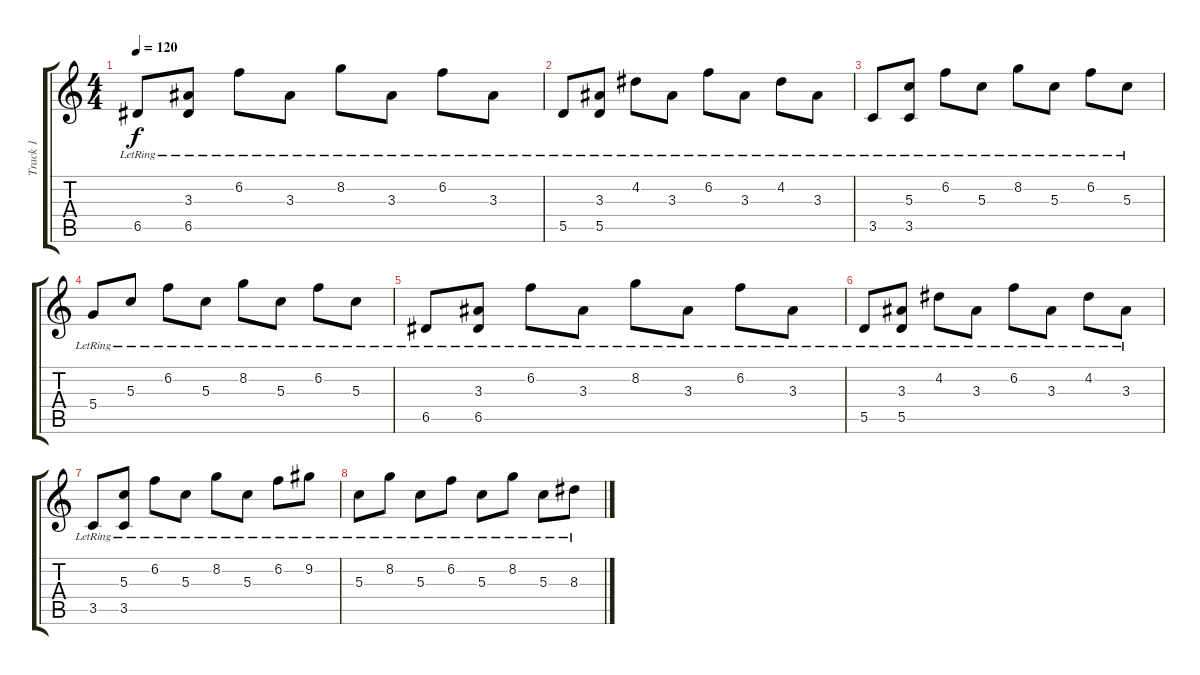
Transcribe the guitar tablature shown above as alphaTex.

\track ("Track 1" "Track 1") {instrument electricguitarmuted}
\staff {score tabs}
\tuning (E4 B3 G3 D3 A2 E2) {hide}
\ts (4 4)
\tempo 120
\clef g2
\ks c
6.5{lr}.8{dy f} (3.3{lr} 6.5).8 6.2{lr}.8 3.3{lr}.8 8.2{lr}.8 3.3{lr}.8 6.2{lr}.8 3.3{lr}.8 |
5.5{lr}.8 (3.3{lr} 5.5).8 4.2{lr}.8 3.3{lr}.8 6.2{lr}.8 3.3{lr}.8 4.2{lr}.8 3.3{lr}.8 |
3.5{lr}.8 (5.3{lr} 3.5).8 6.2{lr}.8 5.3{lr}.8 8.2{lr}.8 5.3{lr}.8 6.2{lr}.8 5.3{lr}.8 |
5.4{lr}.8 5.3{lr}.8 6.2{lr}.8 5.3{lr}.8 8.2{lr}.8 5.3{lr}.8 6.2{lr}.8 5.3{lr}.8 |
6.5{lr}.8 (3.3{lr} 6.5).8 6.2{lr}.8 3.3{lr}.8 8.2{lr}.8 3.3{lr}.8 6.2{lr}.8 3.3{lr}.8 |
5.5{lr}.8 (3.3{lr} 5.5).8 4.2{lr}.8 3.3{lr}.8 6.2{lr}.8 3.3{lr}.8 4.2{lr}.8 3.3{lr}.8 |
3.5{lr}.8 (5.3{lr} 3.5).8 6.2{lr}.8 5.3{lr}.8 8.2{lr}.8 5.3{lr}.8 6.2{lr}.8 9.2{lr}.8 |
5.3{lr}.8 8.2{lr}.8 5.3{lr}.8 6.2{lr}.8 5.3{lr}.8 8.2{lr}.8 5.3{lr}.8 8.3{lr}.8
